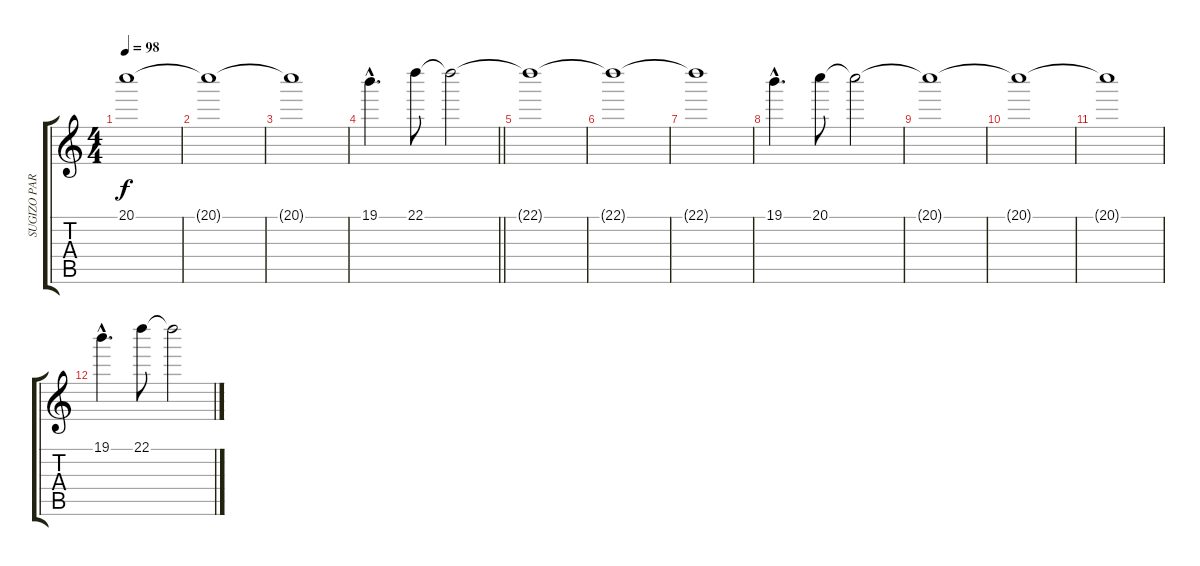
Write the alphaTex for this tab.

\track ("SUGIZO PART 1" "SUGIZO PAR") {instrument distortionguitar}
\staff {score tabs}
\tuning (E4 B3 G3 D3 A2 E2) {hide}
\ts (4 4)
\tempo 98
\clef g2
\ks c
20.1{t}.1{dy f} |
20.1{t}.1 |
20.1{t}.1 |
\barLineRight lightlight
19.1{hac}.4{d} 22.1.8 22.1{t}.2 |
22.1{t}.1 |
22.1{t}.1 |
22.1{t}.1 |
19.1{hac}.4{d} 20.1.8 20.1{t}.2 |
20.1{t}.1 |
20.1{t}.1 |
20.1{t}.1 |
19.1{hac}.4{d} 22.1.8 22.1{t}.2
